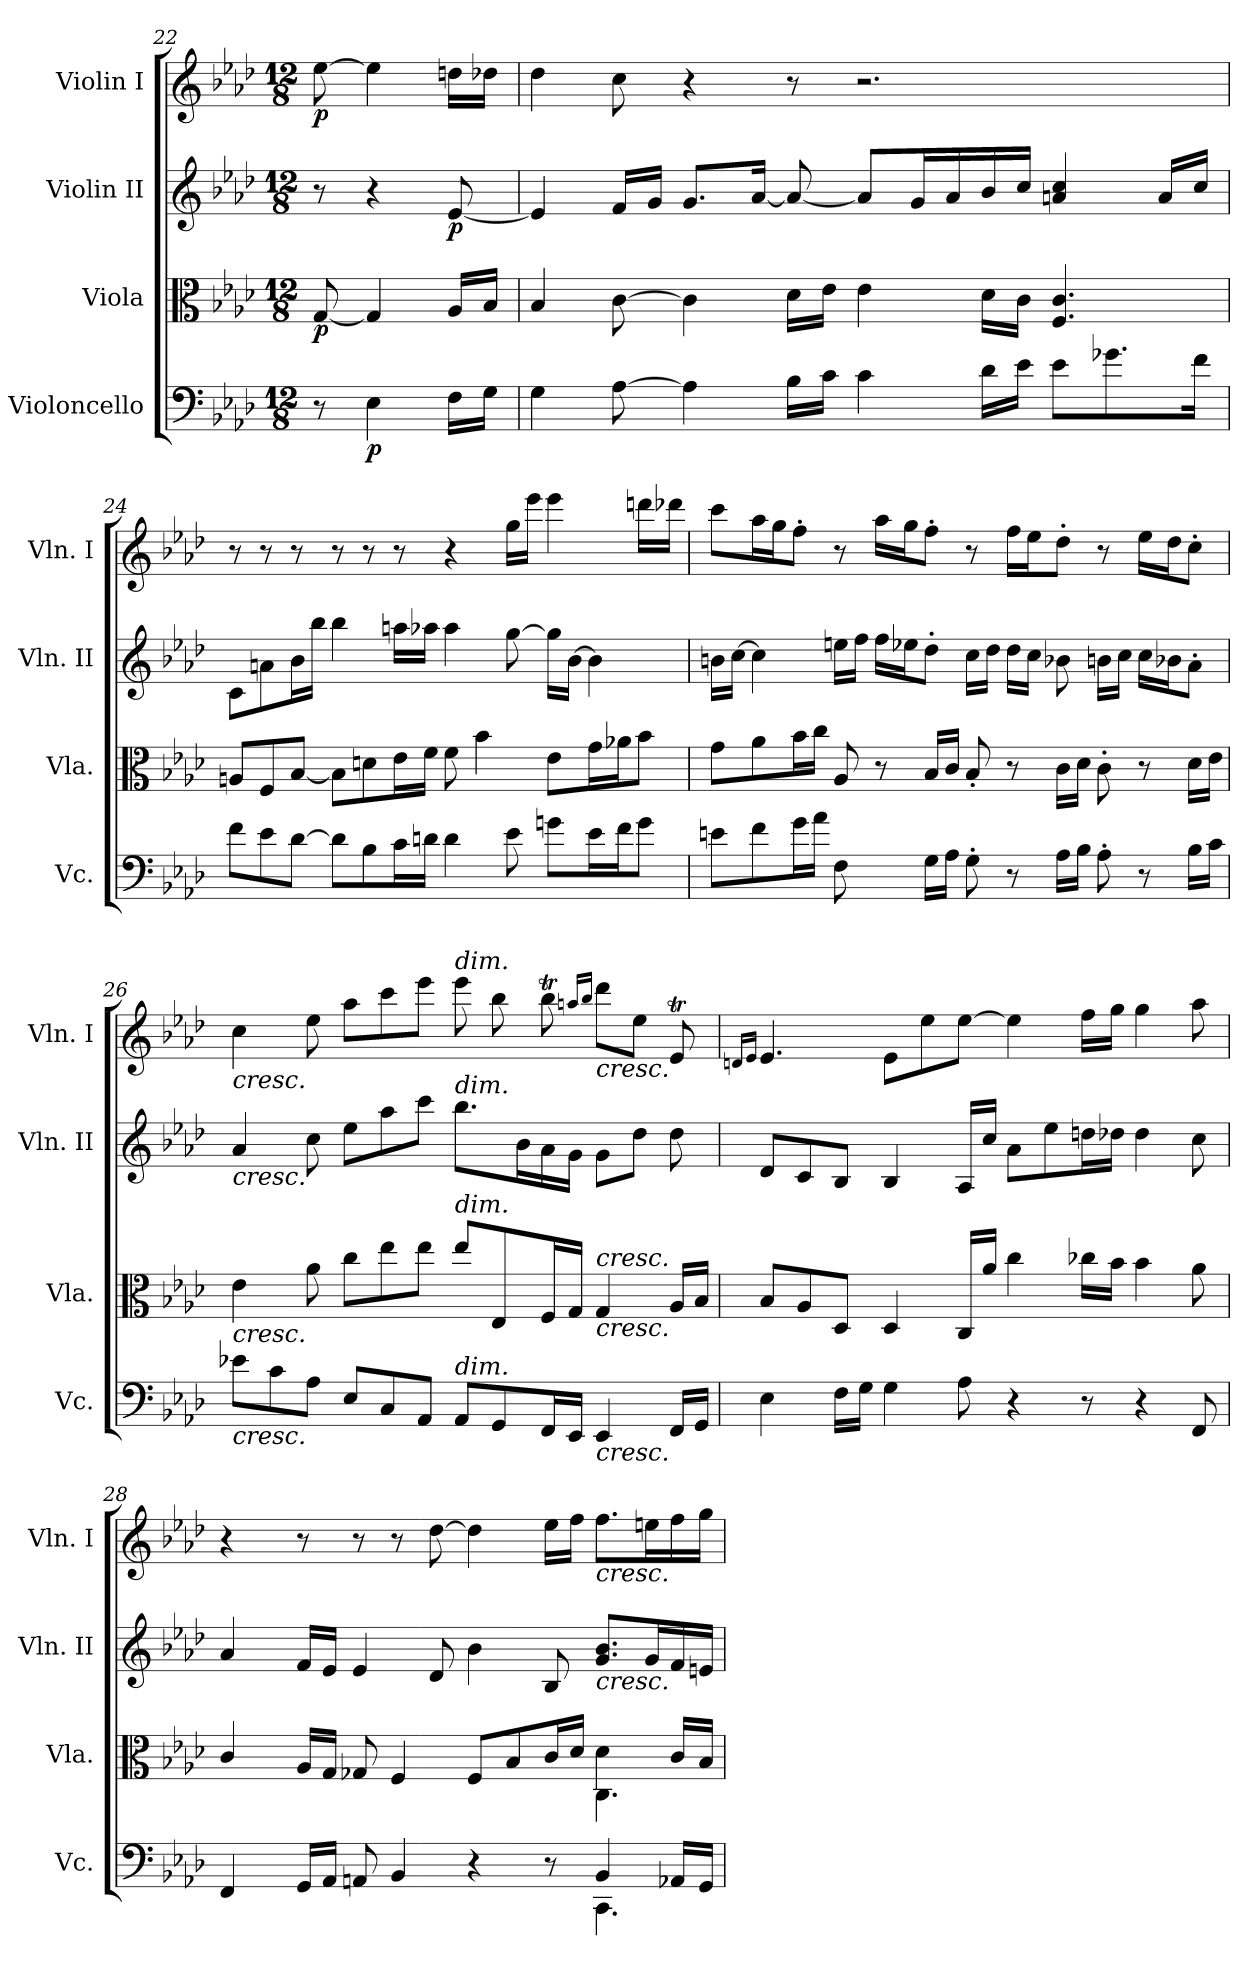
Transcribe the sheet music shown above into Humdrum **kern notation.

**kern	**dynam	**kern	**dynam	**kern	**dynam	**kern	**dynam
*part4	*part4	*part3	*part3	*part2	*part2	*part1	*part1
*staff4	*staff4	*staff3	*staff3	*staff2	*staff2	*staff1	*staff1
*I"Violoncello	*	*I"Viola	*	*I"Violin II	*	*I"Violin I	*
*I'Vc.	*	*I'Vla.	*	*I'Vln. II	*	*I'Vln. I	*
*clefF4	*	*clefC3	*	*clefG2	*	*clefG2	*
*k[b-e-a-d-]	*	*k[b-e-a-d-]	*	*k[b-e-a-d-]	*	*k[b-e-a-d-]	*
*A-:	*	*A-:	*	*A-:	*	*A-:	*
*M12/8	*	*M12/8	*	*M12/8	*	*M12/8	*
=22	=22	=22	=22	=22	=22	=22	=22
!	!	!	!LO:DY:b	!	!	!	!LO:DY:b
8r	.	[8G/	p	8r	.	[8ee-\	p
!	!LO:DY:b	!	!	!	!	!	!
4E-\	p	4G/]	.	4r	.	4ee-\]	.
!	!	!	!	!	!LO:DY:b	!	!
16F\LL	.	16A-/LL	.	[8e-/	p	16ddn\LL	.
16G\JJ	.	16B-/JJ	.	.	.	16dd-X\JJ	.
=23	=23	=23	=23	=23	=23	=23	=23
4G\	.	4B-/	.	4e-/]	.	4dd-\	.
[8A-\	.	[8c\	.	16f/LL	.	8cc\	.
.	.	.	.	16g/JJ	.	.	.
4A-\]	.	4c\]	.	8.g/L	.	4r	.
.	.	.	.	[16a-/Jk	.	.	.
16B-\LL	.	16d-\LL	.	8a-/_	.	8r	.
16c\JJ	.	16e-\JJ	.	.	.	.	.
4c\	.	4e-\	.	8a-/L]	.	2.r	.
.	.	.	.	16g/L	.	.	.
.	.	.	.	16a-/	.	.	.
16d-\LL	.	16d-\LL	.	16b-/	.	.	.
16e-\JJ	.	16c\JJ	.	16cc/JJ	.	.	.
8e-\L	.	4.F/ 4.c/	.	4an/ 4cc/	.	.	.
8.g-X\	.	.	.	.	.	.	.
.	.	.	.	16a/LL	.	.	.
16f\Jk	.	.	.	16cc/JJ	.	.	.
=24	=24	=24	=24	=24	=24	=24	=24
8f\L	.	8An/L	.	8c\L	.	8r	.
8e-\	.	8F/	.	8an\	.	8r	.
[8d-\J	.	[8B-/J	.	16b-\L	.	8r	.
.	.	.	.	16bb-\JJ	.	.	.
8d-\L]	.	8B-\L]	.	4bb-\	.	8r	.
8B-\	.	8dn\	.	.	.	8r	.
16c\L	.	16e-\L	.	16aan\LL	.	8r	.
16dn\JJ	.	16f\JJ	.	16aa-X\JJ	.	.	.
4d\	.	8f\	.	4aa-\	.	4r	.
.	.	4b-\	.	.	.	.	.
8e-\	.	.	.	[8gg\	.	16gg\LL	.
.	.	.	.	.	.	16eee-\JJ	.
8gn\L	.	8e-\L	.	16gg\LL]	.	4eee-\	.
.	.	.	.	[16b-\JJ	.	.	.
16e-\L	.	16g\L	.	4b-\]	.	.	.
16f\J	.	16a-X\J	.	.	.	.	.
8g\J	.	8b-\J	.	.	.	16dddn\LL	.
.	.	.	.	.	.	16ddd-X\JJ	.
=25	=25	=25	=25	=25	=25	=25	=25
8en\L	.	8g\L	.	16bn\LL	.	8ccc\L	.
.	.	.	.	[16cc\JJ	.	.	.
8f\	.	8a-\	.	4cc\]	.	16aa-\L	.
.	.	.	.	.	.	16gg\J	.
16g\L	.	16b-\L	.	.	.	8ff'\J	.
16a-\JJ	.	16cc\JJ	.	.	.	.	.
8F\	.	8A-/	.	16een\LL	.	8r	.
.	.	.	.	16ff\JJ	.	.	.
8ryy	.	8r	.	16ff\LL	.	16aa-\LL	.
.	.	.	.	16ee-X\J	.	16gg\J	.
16G\LL	.	16B-/LL	.	8dd-'\J	.	8ff'\J	.
16A-\JJ	.	16c/JJ	.	.	.	.	.
8G'\	.	8B-'/	.	16cc\LL	.	8r	.
.	.	.	.	16dd-\JJ	.	.	.
8r	.	8r	.	16dd-\LL	.	16ff\LL	.
.	.	.	.	16cc\JJ	.	16ee-\J	.
16A-\LL	.	16c\LL	.	8b-X\	.	8dd-'\J	.
16B-\JJ	.	16d-\JJ	.	.	.	.	.
8A-'\	.	8c'\	.	16bn\LL	.	8r	.
.	.	.	.	16cc\JJ	.	.	.
8r	.	8r	.	16cc\LL	.	16ee-\LL	.
.	.	.	.	16b-X\J	.	16dd-\J	.
16B-\LL	.	16d-\LL	.	8a-'\J	.	8cc'\J	.
16c\JJ	.	16e-\JJ	.	.	.	.	.
=26	=26	=26	=26	=26	=26	=26	=26
!	!	!	!	!	!	!LO:TX:b:i:t=cresc.	!
!	!	!	!	!LO:TX:b:i:t=cresc.	!	!	!
!	!	!LO:TX:b:i:t=cresc.	!	!	!	!	!
!LO:TX:b:i:t=cresc.	!	!	!	!	!	!	!
8e-X\L	.	4e-\	.	4a-/	.	4cc\	.
8c\	.	.	.	.	.	.	.
8A-\J	.	8a-\	.	8cc\	.	8ee-\	.
8E-/L	.	8cc\L	.	8ee-\L	.	8aa-\L	.
8C/	.	8ee-\	.	8aa-\	.	8ccc\	.
8AA-/J	.	8ee-\J	.	8ccc\J	.	8eee-\J	.
!	!	!	!	!	!	!LO:TX:a:i:t=dim.	!
!	!	!	!	!LO:TX:a:i:t=dim.	!	!	!
!	!	!LO:TX:a:i:t=dim.	!	!	!	!	!
!LO:TX:a:i:t=dim.	!	!	!	!	!	!	!
8AA-/L	.	8ee-/L	.	8.bb-\L	.	8eee-\	.
8GG/	.	8E-/	.	.	.	8bb-\	.
.	.	.	.	16b-\L	.	.	.
16FF/L	.	16F/L	.	16a-\	.	8bb-T\	.
16EE-/JJ	.	16G/JJ	.	16g\JJ	.	.	.
.	.	.	.	.	.	16qaan/LL	.
.	.	.	.	.	.	16qbb-/JJ	.
!	!	!	!	!	!	!LO:TX:b:i:t=cresc.	!
!	!	!LO:TX:a:i:t=cresc.	!	!	!	!	!
!	!	!LO:TX:b:i:t=cresc.	!	!	!	!	!
!LO:TX:b:i:t=cresc.	!	!	!	!	!	!	!
4EE-/	.	4G/	.	8g\L	.	8ddd-\L	.
.	.	.	.	8dd-\J	.	8ee-\J	.
16FF/LL	.	16A-/LL	.	8dd-\	.	8e-T/	.
16GG/JJ	.	16B-/JJ	.	.	.	.	.
=27	=27	=27	=27	=27	=27	=27	=27
.	.	.	.	.	.	16qdn/LL	.
.	.	.	.	.	.	16qe-/JJ	.
4E-\	.	8B-/L	.	8d-/L	.	4.e-/	.
.	.	8A-/	.	8c/	.	.	.
16F\LL	.	8D-/J	.	8B-/J	.	.	.
16G\JJ	.	.	.	.	.	.	.
4G\	.	4D-/	.	4B-/	.	8e-\L	.
.	.	.	.	.	.	8ee-\	.
8A-\	.	16C/LL	.	16A-/LL	.	[8ee-\J	.
.	.	16a-/JJ	.	16cc/JJ	.	.	.
4r	.	4cc\	.	8a-\L	.	4ee-\]	.
.	.	.	.	8ee-\	.	.	.
8r	.	16cc-X\LL	.	16ddn\L	.	16ff\LL	.
.	.	16b-\JJ	.	16dd-X\JJ	.	16gg\JJ	.
4r	.	4b-\	.	4dd-\	.	4gg\	.
8FF/	.	8a-\	.	8cc\	.	8aa-\	.
=28	=28	=28	=28	=28	=28	=28	=28
*^	*	*^	*	*	*	*	*
4FF/	8ryy	.	4c/	8ryy	.	4a-/	.	4r	.
*v	*v	*	*	*	*	*	*	*	*
*	*	*v	*v	*	*	*	*	*
16GG/LL	.	16A-/LL	.	16f/LL	.	8r	.
16AA-/JJ	.	16G/JJ	.	16e-/JJ	.	.	.
8AAn/	.	8G-X/	.	4e-/	.	8r	.
4BB-/	.	4F/	.	.	.	8r	.
.	.	.	.	8d-/	.	[8dd-\	.
4r	.	8F/L	.	4b-\	.	4dd-\]	.
.	.	8B-/	.	.	.	.	.
8r	.	16c/L	.	8B-/	.	16ee-\LL	.
.	.	16d-/JJ	.	.	.	16ff\JJ	.
*^	*	*^	*	*	*	*	*
!	!	!	!	!	!	!	!	!LO:TX:b:i:t=cresc.	!
!	!	!	!	!	!	!LO:TX:b:i:t=cresc.	!	!	!
4BB-/	4.CC\	.	4d-\	4.C\	.	8.g/ 8.b-/L	.	8.ff\L	.
.	.	.	.	.	.	16g/L	.	16een\L	.
16AA-X/LL	.	.	16c/LL	.	.	16f/	.	16ff\	.
16GG/JJ	.	.	16B-/JJ	.	.	16en/JJ	.	16gg\JJ	.
*v	*v	*	*	*	*	*	*	*	*
*	*	*v	*v	*	*	*	*	*
=	=	=	=	=	=	=	=
*-	*-	*-	*-	*-	*-	*-	*-
